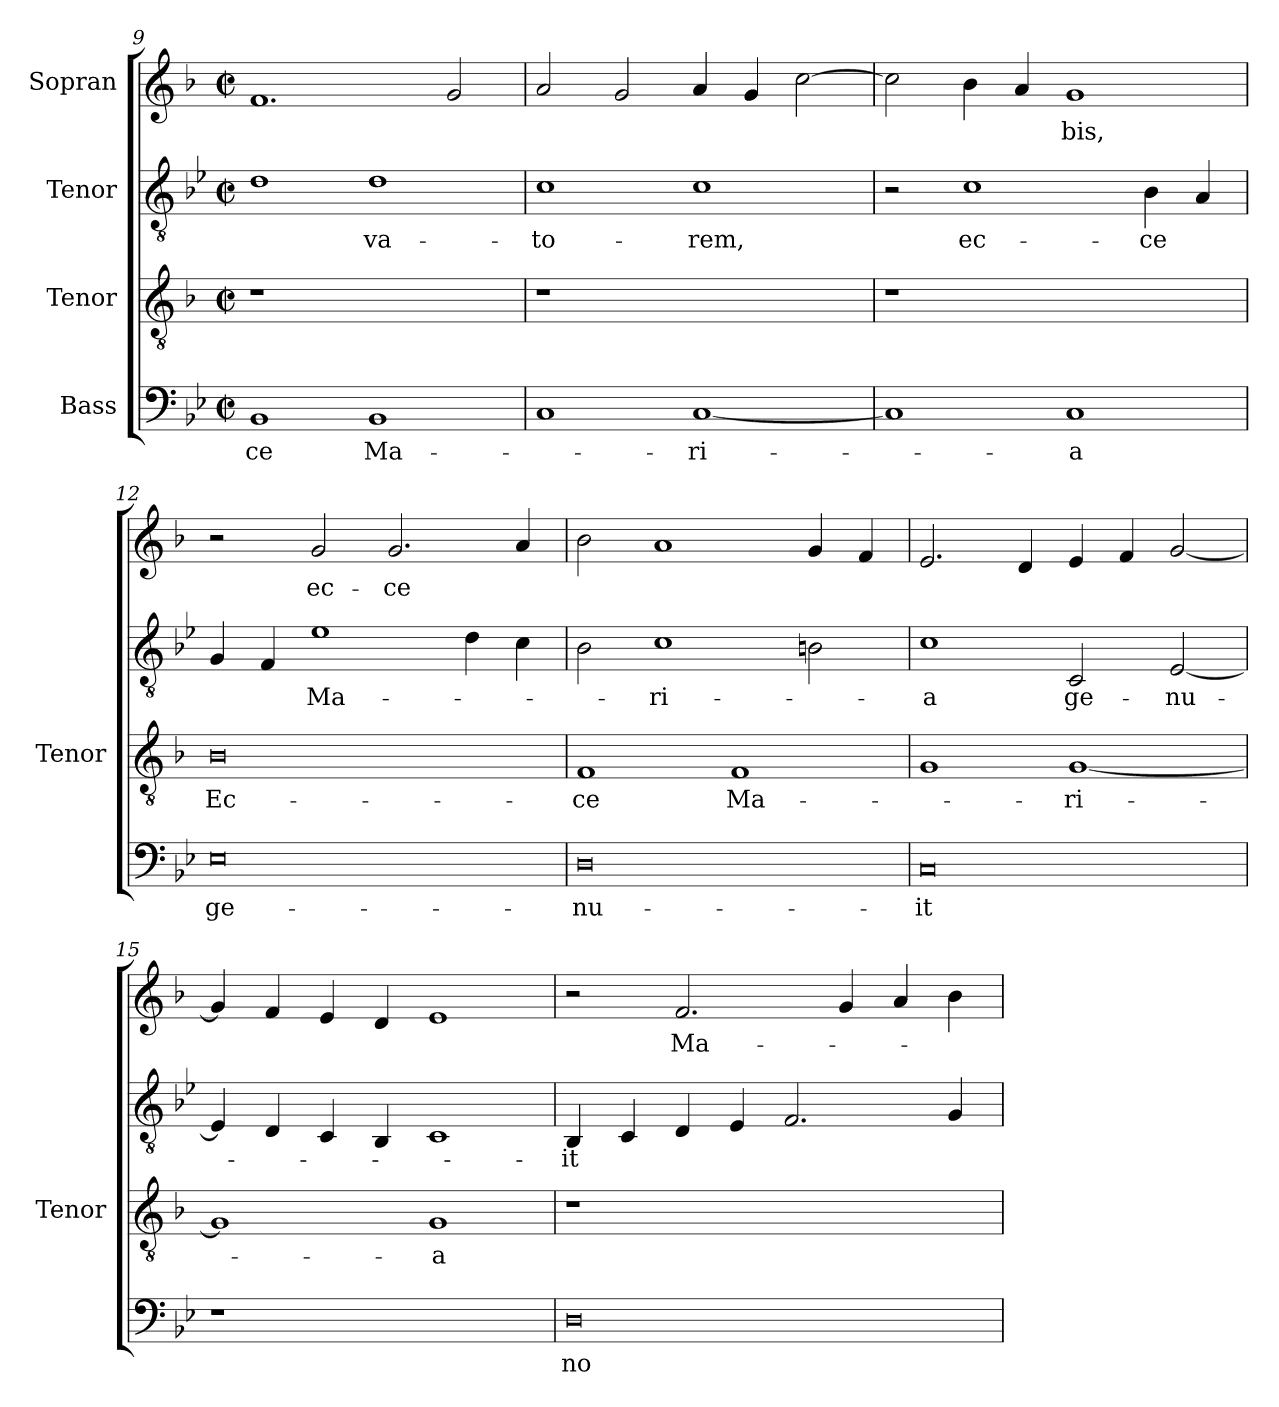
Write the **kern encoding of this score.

**kern	**text	**kern	**text	**kern	**text	**kern	**text
*part4	*part4	*part3	*part3	*part2	*part2	*part1	*part1
*staff4	*staff4	*staff3	*staff3	*staff2	*staff2	*staff1	*staff1
*I"Bass	*	*I"Tenor	*	*I"Tenor	*	*I"Sopran	*
*	*	*I'Tenor	*	*	*	*	*
*clefF4	*	*clefGv2	*	*clefGv2	*	*clefG2	*
*	*	*ITrd7c12	*	*ITrd7c12	*	*	*
*k[b-e-]	*	*k[b-]	*	*k[b-e-]	*	*k[b-]	*
*B-:	*	*F:	*	*B-:	*	*F:	*
*M2/2	*	*M2/2	*	*M2/2	*	*M2/2	*
*met(c|)	*	*met(c|)	*	*met(c|)	*	*met(c|)	*
=9	=9	=9	=9	=9	=9	=9	=9
!	!LO:LY:b:color=#000000	!LO:N:vis=1	!	!	!	!	!
1BB-i	-ce	1r	.	1Di	.	1.fi	.
!	!LO:LY:b:color=#000000	!	!	!	!	!	!
!	!	!	!	!	!LO:LY:b:color=#000000	!	!
1BB-i	Ma-	1ryy	.	1Di	-va-	.	.
.	.	.	.	.	.	2gi/	.
=10	=10	=10	=10	=10	=10	=10	=10
!	!	!LO:N:vis=1	!	!	!	!	!
!	!	!	!	!	!LO:LY:b:color=#000000	!	!
1Ci	.	1r	.	1Ci	-to-	2ai/	.
.	.	.	.	.	.	2gi/	.
!	!LO:LY:b:color=#000000	!	!	!	!	!	!
!	!	!	!	!	!LO:LY:b:color=#000000	!	!
[<1Ci	-ri-	1ryy	.	1Ci	-rem,	4ai/	.
.	.	.	.	.	.	4gi/	.
.	.	.	.	.	.	[>2cci\	.
=11	=11	=11	=11	=11	=11	=11	=11
!	!	!LO:N:vis=1	!	!	!	!	!
1Ci]	.	1r	.	2r	.	2cci\]	.
!	!	!	!	!	!LO:LY:b:color=#000000	!	!
.	.	.	.	1Ci	ec-	4b-i\	.
.	.	.	.	.	.	4ai/	.
!	!LO:LY:b:color=#000000	!	!	!	!	!	!
!	!	!	!	!	!	!	!LO:LY:b:color=#000000
1Ci	-a	1ryy	.	.	.	1gi	-bis,
!	!	!	!	!	!LO:LY:b:color=#000000	!	!
.	.	.	.	4BB-i\	-ce	.	.
.	.	.	.	4AAi/	.	.	.
=12	=12	=12	=12	=12	=12	=12	=12
!	!LO:LY:b:color=#000000	!	!	!	!	!	!
!	!	!	!LO:LY:b:color=#000000	!	!	!	!
0E-i	ge-	0BB-i	Ec-	4GGi/	.	2r	.
.	.	.	.	4FFi/	.	.	.
!	!	!	!	!	!LO:LY:b:color=#000000	!	!
!	!	!	!	!	!	!	!LO:LY:b:color=#000000
.	.	.	.	1E-i	Ma-	2gi/	ec-
!	!	!	!	!	!	!	!LO:LY:b:color=#000000
.	.	.	.	.	.	2.gi/	-ce
.	.	.	.	4Di\	.	.	.
.	.	.	.	4Ci\	.	4ai/	.
=13	=13	=13	=13	=13	=13	=13	=13
!	!LO:LY:b:color=#000000	!	!	!	!	!	!
!	!	!	!LO:LY:b:color=#000000	!	!	!	!
0Di	-nu-	1FFi	-ce	2BB-i\	.	2b-i\	.
!	!	!	!	!	!LO:LY:b:color=#000000	!	!
.	.	.	.	1Ci	-ri-	1ai	.
!	!	!	!LO:LY:b:color=#000000	!	!	!	!
.	.	1FFi	Ma-	.	.	.	.
.	.	.	.	2BBni\	.	4gi/	.
.	.	.	.	.	.	4fi/	.
!!LO:LB:g=z
=14	=14	=14	=14	=14	=14	=14	=14
!	!LO:LY:b:color=#000000	!	!	!	!	!	!
!	!	!	!	!	!LO:LY:b:color=#000000	!	!
0Ci	-it	1GGi	.	1Ci	-a	2.ei/	.
.	.	.	.	.	.	4di/	.
!	!	!	!LO:LY:b:color=#000000	!	!	!	!
!	!	!	!	!	!LO:LY:b:color=#000000	!	!
.	.	[<1GGi	-ri-	2CCi/	ge-	4ei/	.
.	.	.	.	.	.	4fi/	.
!	!	!	!	!	!LO:LY:b:color=#000000	!	!
.	.	.	.	[<2EE-i/	-nu-	[<2gi/	.
=15	=15	=15	=15	=15	=15	=15	=15
!LO:N:vis=1	!	!	!	!	!	!	!
1r	.	1GGi]	.	4EE-i/]	.	4gi/]	.
.	.	.	.	4DDi/	.	4fi/	.
.	.	.	.	4CCi/	.	4ei/	.
.	.	.	.	4BBB-i/	.	4di/	.
!	!	!	!LO:LY:b:color=#000000	!	!	!	!
1ryy	.	1GGi	-a	1CCi	.	1ei	.
=16	=16	=16	=16	=16	=16	=16	=16
!	!LO:LY:b:color=#000000	!LO:N:vis=1	!	!	!	!	!
!	!	!	!	!	!LO:LY:b:color=#000000	!	!
0Di	no-	1r	.	4BBB-i/	-it	2r	.
.	.	.	.	4CCi/	.	.	.
!	!	!	!	!	!	!	!LO:LY:b:color=#000000
.	.	.	.	4DDi/	.	2.fi/	Ma-
.	.	.	.	4EE-i/	.	.	.
.	.	1ryy	.	2.FFi/	.	.	.
.	.	.	.	.	.	4gi/	.
.	.	.	.	.	.	4ai/	.
.	.	.	.	4GGi/	.	4b-i\	.
=	=	=	=	=	=	=	=
*-	*-	*-	*-	*-	*-	*-	*-
